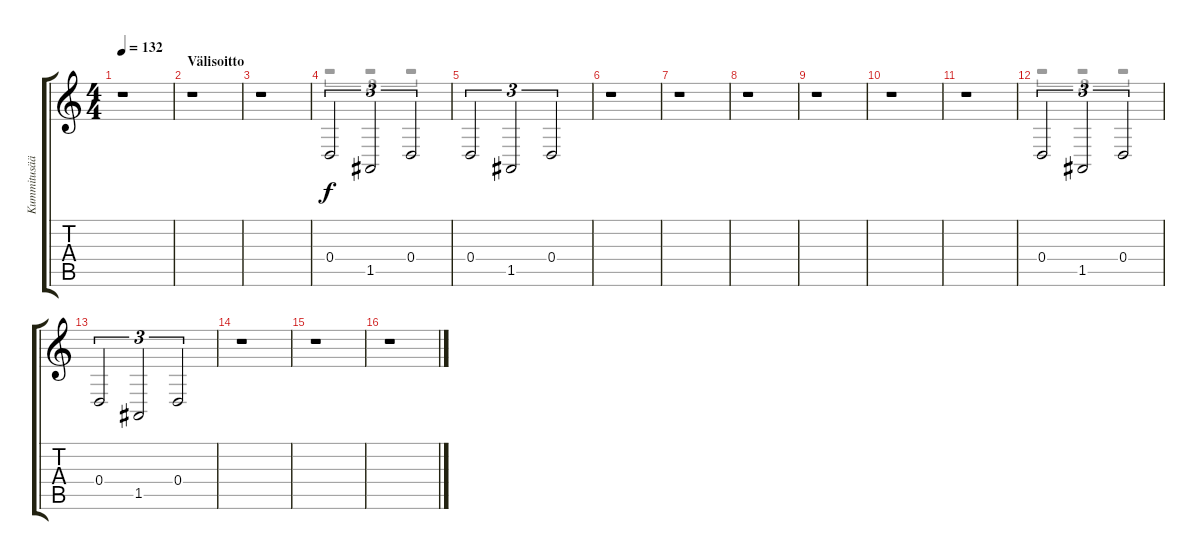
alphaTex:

\track ("Kummitusääniä 2" "Kummitusää") {instrument pad7halo}
\staff {score tabs}
\tuning (E4 B3 G3 D3 A2 E2) {hide}
\voice
\ts (4 4)
\tempo 132
\clef g2
\ks c
r.1{dy f} |
\section ("" "Välisoitto")
r.1 |
r.1 |
0.4.2{tu (3 2)} 1.5.2{tu (3 2)} 0.4.2{tu (3 2)} |
0.4.2{tu (3 2)} 1.5.2{tu (3 2)} 0.4.2{tu (3 2)} |
r.1 |
r.1 |
r.1 |
r.1 |
r.1 |
r.1 |
0.4.2{tu (3 2)} 1.5.2{tu (3 2)} 0.4.2{tu (3 2)} |
0.4.2{tu (3 2)} 1.5.2{tu (3 2)} 0.4.2{tu (3 2)} |
r.1 |
r.1 |
r.1
\voice
\clef g2
\ottava regular
\simile none
\ks c
|
|
|
r.2{tu (3 2)} r.2{tu (3 2)} r.2{tu (3 2)} |
|
|
|
|
|
|
|
r.2{tu (3 2)} r.2{tu (3 2)} r.2{tu (3 2)} |
|
|
|
